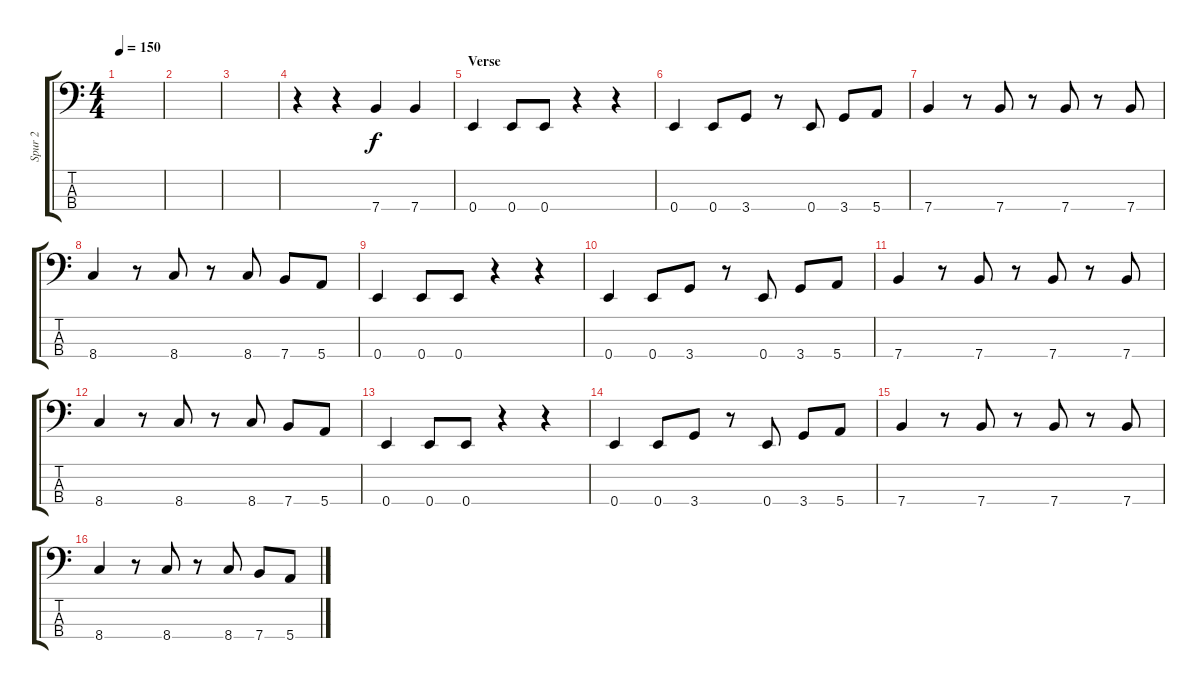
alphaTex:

\track ("Spur 2" "Spur 2") {instrument electricbassfinger}
\staff {score tabs}
\tuning (G2 D2 A1 E1) {hide}
\ts (4 4)
\tempo 150
\clef f4
\ks c
|
|
|
r.4 r.4 7.4.4 7.4.4 |
\section ("" "Verse")
0.4.4 0.4.8 0.4.8 r.4 r.4 |
0.4.4 0.4.8 3.4.8 r.8 0.4.8 3.4.8 5.4.8 |
7.4.4 r.8 7.4.8 r.8 7.4.8 r.8 7.4.8 |
8.4.4 r.8 8.4.8 r.8 8.4.8 7.4.8 5.4.8 |
0.4.4 0.4.8 0.4.8 r.4 r.4 |
0.4.4 0.4.8 3.4.8 r.8 0.4.8 3.4.8 5.4.8 |
7.4.4 r.8 7.4.8 r.8 7.4.8 r.8 7.4.8 |
8.4.4 r.8 8.4.8 r.8 8.4.8 7.4.8 5.4.8 |
0.4.4 0.4.8 0.4.8 r.4 r.4 |
0.4.4 0.4.8 3.4.8 r.8 0.4.8 3.4.8 5.4.8 |
7.4.4 r.8 7.4.8 r.8 7.4.8 r.8 7.4.8 |
8.4.4 r.8 8.4.8 r.8 8.4.8 7.4.8 5.4.8
